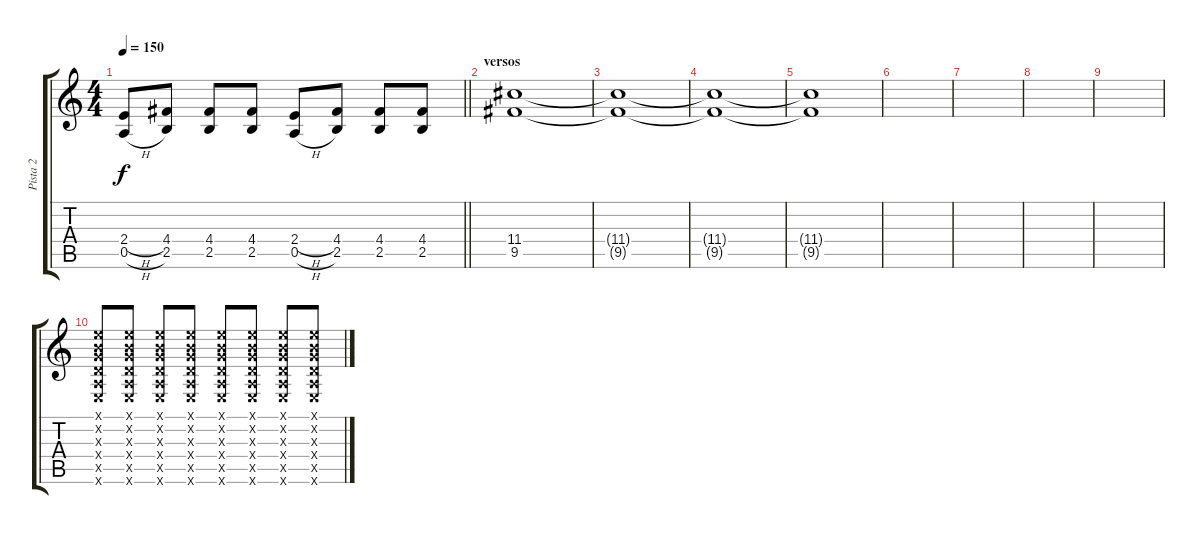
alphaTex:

\track ("Pista 2" "Pista 2") {instrument distortionguitar}
\staff {score tabs}
\tuning (E4 B3 G3 D3 A2 E2) {hide}
\ts (4 4)
\tempo 150
\clef g2
\barLineRight lightlight
\ks c
(2.4{h} 0.5{h}).8{dy f} (4.4 2.5).8 (4.4 2.5).8 (4.4 2.5).8 (2.4{h} 0.5{h}).8 (4.4 2.5).8 (4.4 2.5).8 (4.4 2.5).8 |
\section ("" "versos")
(11.4 9.5).1{volume 0} |
(11.4{t} 9.5{t}).1 |
(11.4{t} 9.5{t}).1 |
(11.4{t} 9.5{t}).1 |
|
|
|
|
(0.1{x} 0.2{x} 0.3{x} 0.4{x} 0.5{x} 0.6{x}).8{volume 13} (0.1{x} 0.2{x} 0.3{x} 0.4{x} 0.5{x} 0.6{x}).8 (0.1{x} 0.2{x} 0.3{x} 0.4{x} 0.5{x} 0.6{x}).8 (0.1{x} 0.2{x} 0.3{x} 0.4{x} 0.5{x} 0.6{x}).8 (0.1{x} 0.2{x} 0.3{x} 0.4{x} 0.5{x} 0.6{x}).8 (0.1{x} 0.2{x} 0.3{x} 0.4{x} 0.5{x} 0.6{x}).8 (0.1{x} 0.2{x} 0.3{x} 0.4{x} 0.5{x} 0.6{x}).8 (0.1{x} 0.2{x} 0.3{x} 0.4{x} 0.5{x} 0.6{x}).8
